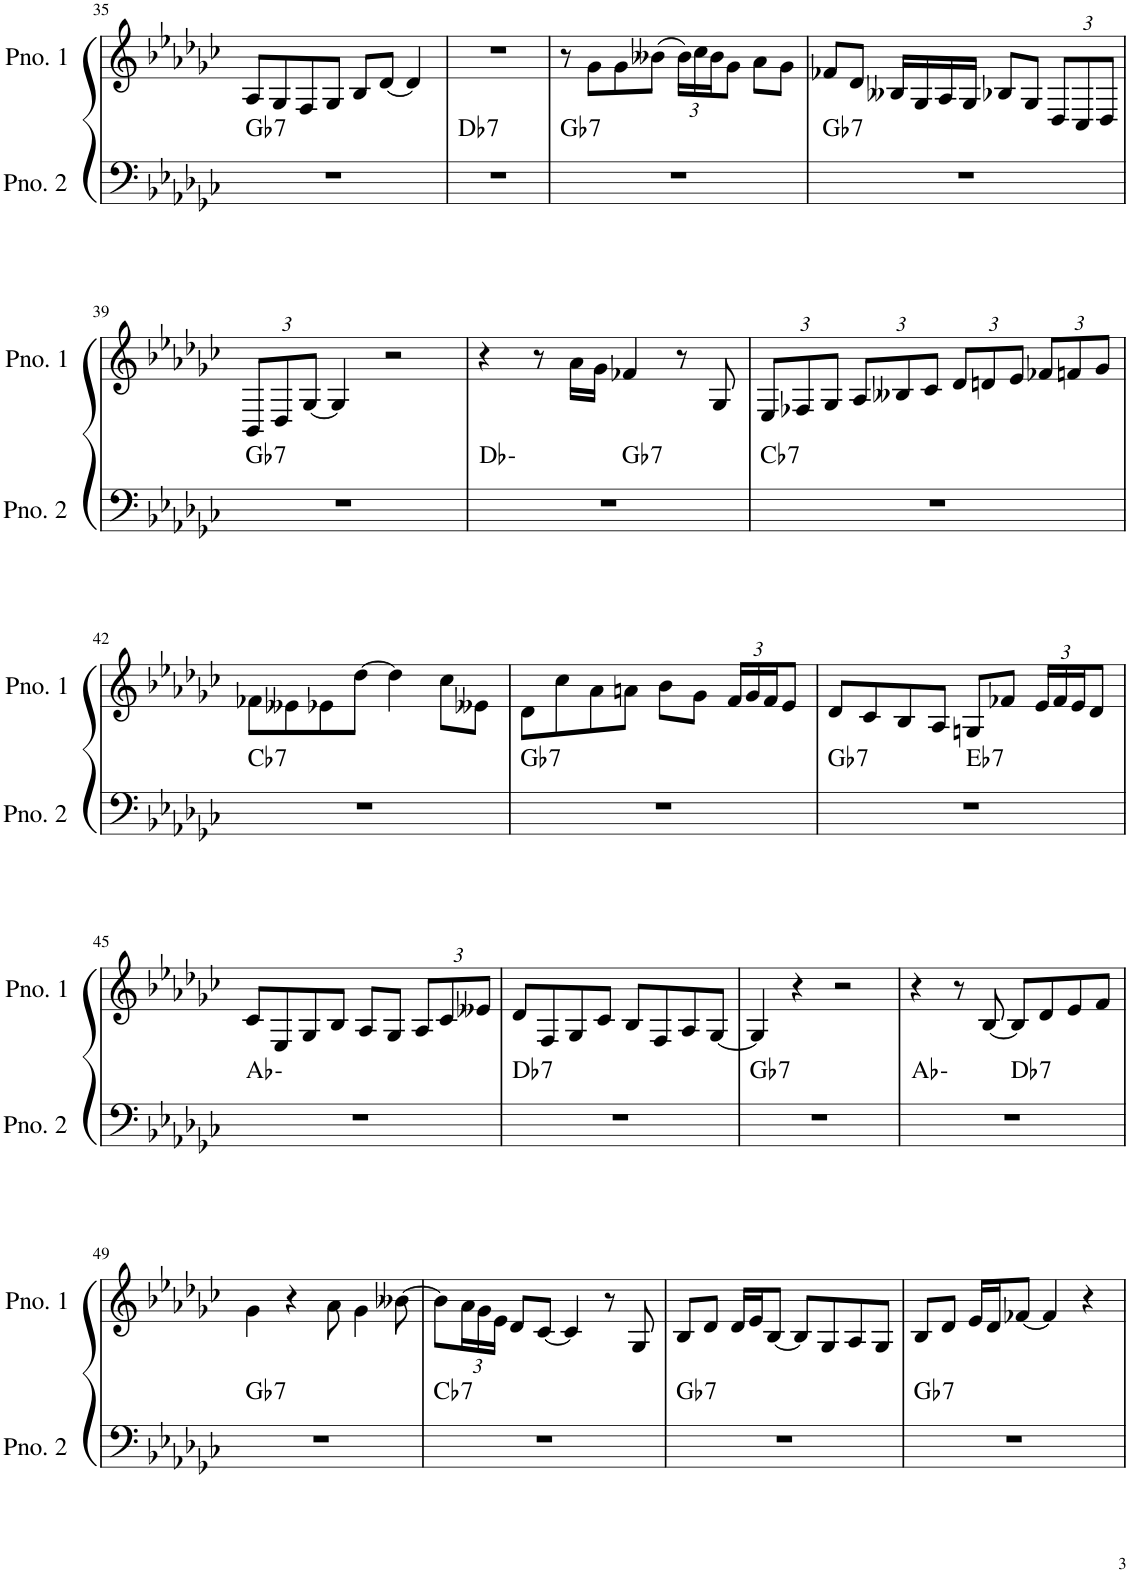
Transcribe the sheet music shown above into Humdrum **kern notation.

**kern	**harte	**kern
*part2	*part2	*part1
*staff2	*	*staff1
*I"ピアノ 2	*	*I"ピアノ 1
!!LO:PB:g=z
*clefF4	*	*clefG2
*k[b-e-a-d-g-c-]	*	*k[b-e-a-d-g-c-]
*M4/4	*	*M4/4
=35	=35	=35
!	!LO:H:kt=7	!
1r	Gb:7	8A-/L
.	.	8G-/
.	.	8F/
.	.	8G-/J
.	.	8B-/L
.	.	[8d-/J
.	.	4d-/]
=36	=36	=36
!	!LO:H:kt=7	!
1r	Db:7	1r
=37	=37	=37
!	!LO:H:kt=7	!
1r	Gb:7	8r
.	.	8g-\L
.	.	8g-\
.	.	(8b--X\J
*	*	*Xbrackettup
.	.	24b--\LL)
.	.	24cc-\
.	.	24b--\J
.	.	8g-\J
.	.	8a-\L
.	.	8g-\J
=38	=38	=38
!	!LO:H:kt=7	!
1r	Gb:7	8f-X/L
.	.	8d-/J
.	.	16B--X/LL
.	.	16G-/
.	.	16A-/
.	.	16G-/JJ
.	.	8B-X/L
.	.	8G-/J
.	.	12D-/L
.	.	12C-/
.	.	12D-/J
!!LO:LB:g=z
=39	=39	=39
!	!LO:H:kt=7	!
1r	Gb:7	12BB-/L
.	.	12D-/
.	.	[12G-/J
.	.	4G-/]
.	.	2r
=40	=40	=40
*^	*	*
1r	2ryy	Db:min	4r
.	.	.	8r
.	.	.	16a-\LL
.	.	.	16g-\JJ
!	!	!LO:H:kt=7	!
.	2ryy	Gb:7	4f-X/
.	.	.	8r
.	.	.	8G-/
=41	=41	=41	=41
!	!	!LO:H:kt=7	!
*v	*v	*	*
1r	Cb:7	12E-/L
.	.	12F-X/
.	.	12G-/J
.	.	12A-/L
.	.	12B--X/
.	.	12c-/J
.	.	12d-/L
.	.	12dn/
.	.	12e-/J
.	.	12f-X/L
.	.	12fn/
.	.	12g-/J
!!LO:LB:g=z
=42	=42	=42
!	!LO:H:kt=7	!
1r	Cb:7	8f-X\L
.	.	8e--X\
.	.	8e-X\
.	.	[8dd-\J
.	.	4dd-\]
.	.	8cc-\L
.	.	8e--X\J
=43	=43	=43
!	!LO:H:kt=7	!
1r	Gb:7	8d-\L
.	.	8cc-\
.	.	8a-\
.	.	8an\J
.	.	8b-\L
.	.	8g-\J
.	.	24f/LL
.	.	24g-/
.	.	24f/J
.	.	8e-/J
=44	=44	=44
!	!LO:H:kt=7	!
*^	*	*
1r	2ryy	Gb:7	8d-/L
.	.	.	8c-/
.	.	.	8B-/
.	.	.	8A-/J
!	!	!LO:H:kt=7	!
.	2ryy	Eb:7	8Gn/L
.	.	.	8f-X/J
.	.	.	24e-/LL
.	.	.	24f-/
.	.	.	24e-/J
.	.	.	8d-/J
*v	*v	*	*
!!LO:LB:g=z
=45	=45	=45
1r	Ab:min	8c-/L
.	.	8E-/
.	.	8G-/
.	.	8B-/J
.	.	8A-/L
.	.	8G-/J
.	.	12A-/L
.	.	12c-/
.	.	12e--X/J
=46	=46	=46
!	!LO:H:kt=7	!
1r	Db:7	8d-/L
.	.	8F/
.	.	8G-/
.	.	8c-/J
.	.	8B-/L
.	.	8F/
.	.	8A-/
.	.	[8G-/J
=47	=47	=47
!	!LO:H:kt=7	!
1r	Gb:7	4G-/]
.	.	4r
.	.	2r
=48	=48	=48
*^	*	*
1r	2ryy	Ab:min	4r
.	.	.	8r
.	.	.	[8B-/
!	!	!LO:H:kt=7	!
.	2ryy	Db:7	8B-/L]
.	.	.	8d-/
.	.	.	8e-/
.	.	.	8f/J
!!LO:LB:g=z
=49	=49	=49	=49
!	!	!LO:H:kt=7	!
*v	*v	*	*
1r	Gb:7	4g-\
.	.	4r
.	.	8a-\
.	.	4g-\
.	.	[8b--X\
=50	=50	=50
!	!LO:H:kt=7	!
1r	Cb:7	8b--\L]
.	.	24a-\L
.	.	24g-\
.	.	24e-\JJ
.	.	8d-/L
.	.	[8c-/J
.	.	4c-/]
.	.	8r
.	.	8G-/
=51	=51	=51
!	!LO:H:kt=7	!
1r	Gb:7	8B-/L
.	.	8d-/J
.	.	16d-/LL
.	.	16e-/J
.	.	[8B-/J
.	.	8B-/L]
.	.	8G-/
.	.	8A-/
.	.	8G-/J
=52	=52	=52
!	!LO:H:kt=7	!
1r	Gb:7	8B-/L
.	.	8d-/J
.	.	16e-/LL
.	.	16d-/J
.	.	[8f-X/J
.	.	4f-/]
.	.	4r
=	=	=
*-	*-	*-
